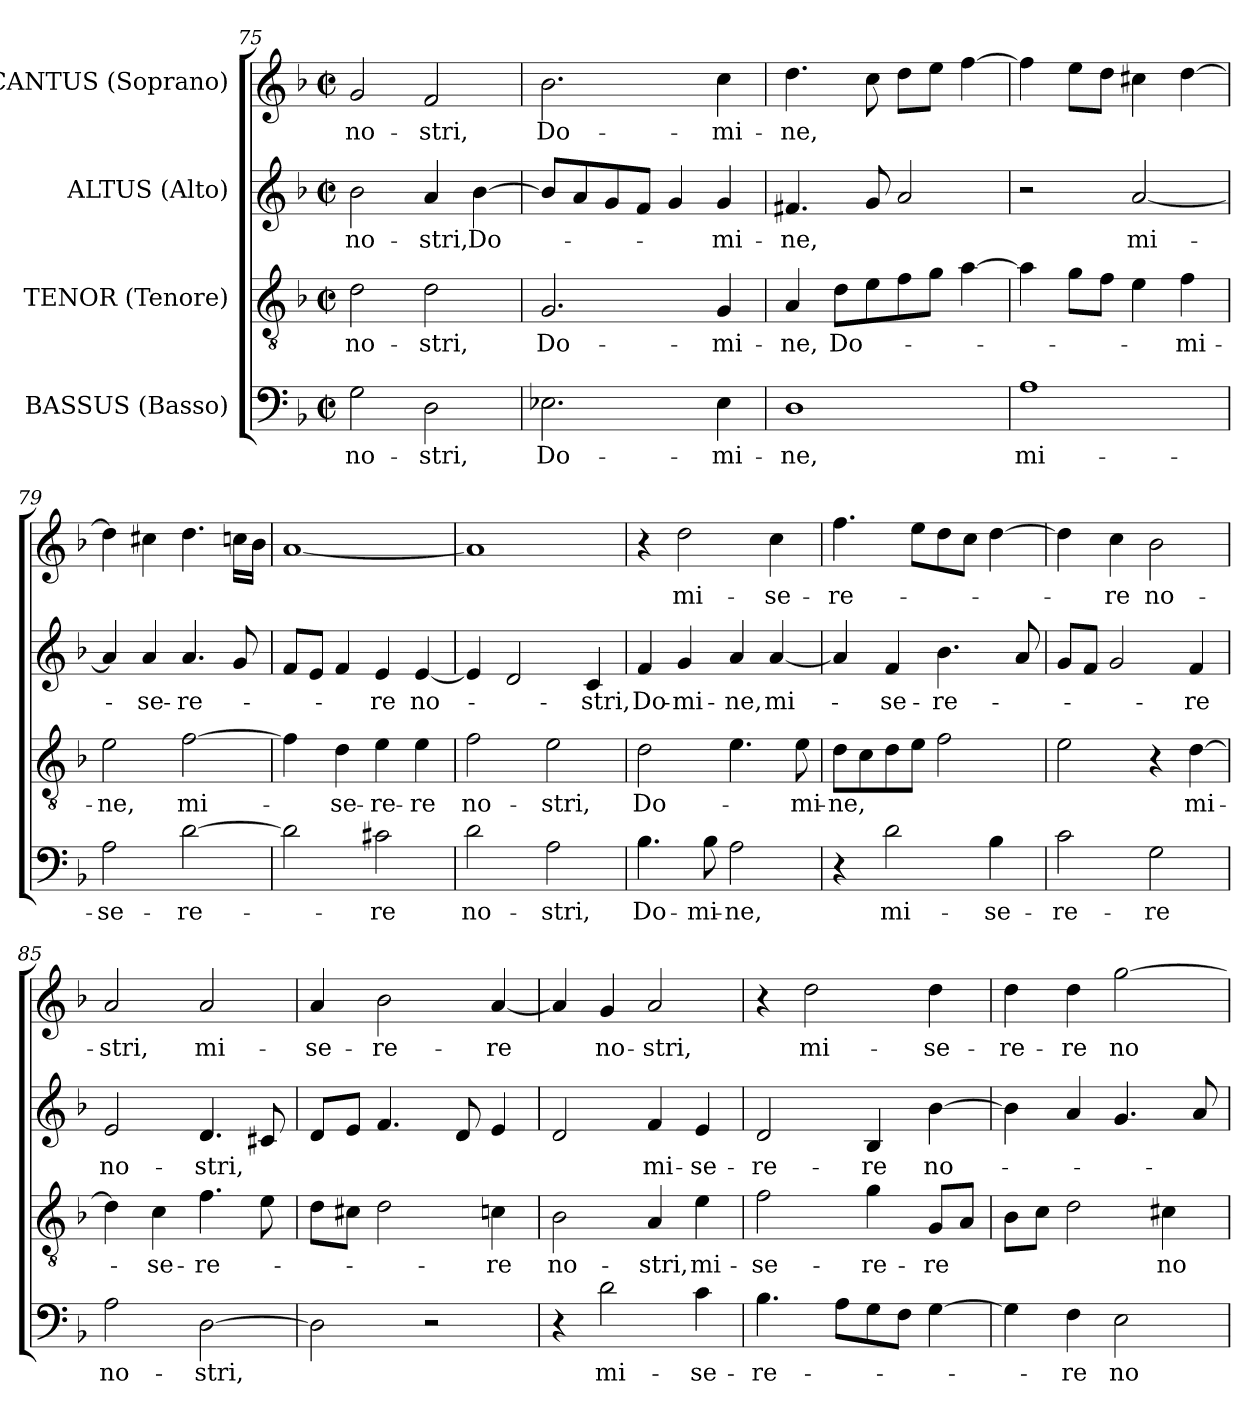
**kern	**text	**kern	**text	**kern	**text	**kern	**text
*part4	*part4	*part3	*part3	*part2	*part2	*part1	*part1
*staff4	*staff4	*staff3	*staff3	*staff2	*staff2	*staff1	*staff1
*I"BASSUS (Basso)	*	*I"TENOR (Tenore)	*	*I"ALTUS (Alto)	*	*I"CANTUS (Soprano)	*
*clefF4	*	*clefGv2	*	*clefG2	*	*clefG2	*
*k[b-]	*	*k[b-]	*	*k[b-]	*	*k[b-]	*
*F:	*	*F:	*	*F:	*	*F:	*
*M2/2	*	*M2/2	*	*M2/2	*	*M2/2	*
*met(c|)	*	*met(c|)	*	*met(c|)	*	*met(c|)	*
=75	=75	=75	=75	=75	=75	=75	=75
!	!LO:LY:b	!	!LO:LY:b	!	!LO:LY:b	!	!LO:LY:b
2G\	no-	2d\	no-	2b-\	no-	2g/	no-
!	!LO:LY:b	!	!LO:LY:b	!	!LO:LY:b	!	!LO:LY:b
2D\	-stri,	2d\	-stri,	4a/	-stri,	2f/	-stri,
!	!	!	!	!	!LO:LY:b	!	!
.	.	.	.	[4b-\	Do-	.	.
=76	=76	=76	=76	=76	=76	=76	=76
!	!LO:LY:b	!	!LO:LY:b	!	!	!	!LO:LY:b
2.E-X\	Do-	2.G/	Do-	8b-/L]	.	2.b-\	Do-
.	.	.	.	8a/	.	.	.
.	.	.	.	8g/	.	.	.
.	.	.	.	8f/J	.	.	.
.	.	.	.	4g/	.	.	.
!	!LO:LY:b	!	!LO:LY:b	!	!LO:LY:b	!	!LO:LY:b
4E-\	-mi-	4G/	-mi-	4g/	-mi-	4cc\	-mi-
=77	=77	=77	=77	=77	=77	=77	=77
!	!LO:LY:b	!	!LO:LY:b	!	!LO:LY:b	!	!LO:LY:b
1D	-ne,	4A/	-ne,	4.f#X/	-ne,	4.dd\	-ne,
!	!	!	!LO:LY:b	!	!	!	!
.	.	8d\L	Do-	.	.	.	.
.	.	8e\	.	8g/	.	8cc\	.
.	.	8f\	.	2a/	.	8dd\L	.
.	.	8g\J	.	.	.	8ee\J	.
.	.	[4a\	.	.	.	[4ff\	.
=78	=78	=78	=78	=78	=78	=78	=78
!	!LO:LY:b	!	!	!	!	!	!
1A	mi-	4a\]	.	2r	.	4ff\]	.
.	.	8g\L	.	.	.	8ee\L	.
.	.	8f\J	.	.	.	8dd\J	.
!	!	!	!	!	!LO:LY:b	!	!
.	.	4e\	.	[2a/	mi-	4cc#\	.
!	!	!	!LO:LY:b	!	!	!	!
.	.	4f\	-mi-	.	.	[4dd\	.
!!LO:LB:g=z
=79	=79	=79	=79	=79	=79	=79	=79
!	!LO:LY:b	!	!LO:LY:b	!	!	!	!
2A\	-se-	2e\	-ne,	4a/]	.	4dd\]	.
!	!	!	!	!	!LO:LY:b	!	!
.	.	.	.	4a/	-se-	4cc#\	.
!	!LO:LY:b	!	!LO:LY:b	!	!LO:LY:b	!	!
[2d\	-re-	[2f\	mi-	4.a/	-re-	4.dd\	.
.	.	.	.	8g/	.	16cc\LL	.
.	.	.	.	.	.	16b-\JJ	.
=80	=80	=80	=80	=80	=80	=80	=80
2d\]	.	4f\]	.	8f/L	.	[1a	.
.	.	.	.	8e/J	.	.	.
!	!	!	!LO:LY:b	!	!	!	!
.	.	4d\	-se-	4f/	.	.	.
!	!LO:LY:b	!	!LO:LY:b	!	!LO:LY:b	!	!
2c#X\	-re	4e\	-re-	4e/	-re	.	.
!	!	!	!LO:LY:b	!	!LO:LY:b	!	!
.	.	4e\	-re	[4e/	no-	.	.
=81	=81	=81	=81	=81	=81	=81	=81
!	!LO:LY:b	!	!LO:LY:b	!	!	!	!
2d\	no-	2f\	no-	4e/]	.	1a]	.
.	.	.	.	2d/	.	.	.
!	!LO:LY:b	!	!LO:LY:b	!	!	!	!
2A\	-stri,	2e\	-stri,	.	.	.	.
!	!	!	!	!	!LO:LY:b	!	!
.	.	.	.	4c/	-stri,	.	.
=82	=82	=82	=82	=82	=82	=82	=82
!	!LO:LY:b	!	!LO:LY:b	!	!LO:LY:b	!	!
4.B-\	Do-	2d\	Do-	4f/	Do-	4r	.
!	!	!	!	!	!LO:LY:b	!	!LO:LY:b
.	.	.	.	4g/	-mi-	2dd\	mi-
!	!LO:LY:b	!	!	!	!	!	!
8B-\	-mi-	.	.	.	.	.	.
!	!LO:LY:b	!	!	!	!LO:LY:b	!	!
2A\	-ne,	4.e\	.	4a/	-ne,	.	.
!	!	!	!	!	!LO:LY:b	!	!LO:LY:b
.	.	.	.	[4a/	mi-	4cc\	-se-
!	!	!	!LO:LY:b	!	!	!	!
.	.	8e\	-mi-	.	.	.	.
=83	=83	=83	=83	=83	=83	=83	=83
!	!	!	!LO:LY:b	!	!	!	!LO:LY:b
4r	.	8d\L	-ne,	4a/]	.	4.ff\	-re-
.	.	8c\	.	.	.	.	.
!	!LO:LY:b	!	!	!	!LO:LY:b	!	!
2d\	mi-	8d\	.	4f/	-se-	.	.
.	.	8e\J	.	.	.	8ee\L	.
!	!	!	!	!	!LO:LY:b	!	!
.	.	2f\	.	4.b-\	-re-	8dd\	.
.	.	.	.	.	.	8cc\J	.
!	!LO:LY:b	!	!	!	!	!	!
4B-\	-se-	.	.	.	.	[4dd\	.
.	.	.	.	8a/	.	.	.
=84	=84	=84	=84	=84	=84	=84	=84
!	!LO:LY:b	!	!	!	!	!	!
2c\	-re-	2e\	.	8g/L	.	4dd\]	.
.	.	.	.	8f/J	.	.	.
!	!	!	!	!	!	!	!LO:LY:b
.	.	.	.	2g/	.	4cc\	-re
!	!LO:LY:b	!	!	!	!	!	!LO:LY:b
2G\	-re	4r	.	.	.	2b-\	no-
!	!	!	!LO:LY:b	!	!LO:LY:b	!	!
.	.	[4d\	mi-	4f/	-re	.	.
!!LO:LB:g=z
=85	=85	=85	=85	=85	=85	=85	=85
!	!LO:LY:b	!	!	!	!LO:LY:b	!	!LO:LY:b
2A\	no-	4d\]	.	2e/	no-	2a/	-stri,
!	!	!	!LO:LY:b	!	!	!	!
.	.	4c\	-se-	.	.	.	.
!	!LO:LY:b	!	!LO:LY:b	!	!LO:LY:b	!	!LO:LY:b
[2D\	-stri,	4.f\	-re-	4.d/	-stri,	2a/	mi-
.	.	8e\	.	8c#/	.	.	.
=86	=86	=86	=86	=86	=86	=86	=86
!	!	!	!	!	!	!	!LO:LY:b
2D\]	.	8d\L	.	8d/L	.	4a/	-se-
.	.	8c#\J	.	8e/J	.	.	.
!	!	!	!	!	!	!	!LO:LY:b
.	.	2d\	.	4.f/	.	2b-\	-re-
2r	.	.	.	.	.	.	.
.	.	.	.	8d/	.	.	.
!	!	!	!LO:LY:b	!	!	!	!LO:LY:b
.	.	4c\	-re	4e/	.	[4a/	-re
=87	=87	=87	=87	=87	=87	=87	=87
!	!	!	!LO:LY:b	!	!	!	!
4r	.	2B-\	no-	2d/	.	4a/]	.
!	!LO:LY:b	!	!	!	!	!	!LO:LY:b
2d\	mi-	.	.	.	.	4g/	no-
!	!	!	!LO:LY:b	!	!LO:LY:b	!	!LO:LY:b
.	.	4A/	-stri,	4f/	mi-	2a/	-stri,
!	!LO:LY:b	!	!LO:LY:b	!	!LO:LY:b	!	!
4c\	-se-	4e\	mi-	4e/	-se-	.	.
=88	=88	=88	=88	=88	=88	=88	=88
!	!LO:LY:b	!	!LO:LY:b	!	!LO:LY:b	!	!
4.B-\	-re-	2f\	-se-	2d/	-re-	4r	.
!	!	!	!	!	!	!	!LO:LY:b
.	.	.	.	.	.	2dd\	mi-
8A\L	.	.	.	.	.	.	.
!	!	!	!LO:LY:b	!	!LO:LY:b	!	!
8G\	.	4g\	-re-	4B-/	-re	.	.
8F\J	.	.	.	.	.	.	.
!	!	!	!LO:LY:b	!	!LO:LY:b	!	!LO:LY:b
[4G\	.	8G/L	-re	[4b-\	no-	4dd\	-se-
.	.	8A/J	.	.	.	.	.
=89	=89	=89	=89	=89	=89	=89	=89
!	!	!	!	!	!	!	!LO:LY:b
4G\]	.	8B-\L	.	4b-\]	.	4dd\	-re-
.	.	8c\J	.	.	.	.	.
!	!LO:LY:b	!	!	!	!	!	!LO:LY:b
4F\	-re	2d\	.	4a/	.	4dd\	-re
!	!LO:LY:b	!	!	!	!	!	!LO:LY:b
2E\	no-	.	.	4.g/	.	[2gg\	no-
!	!	!	!LO:LY:b	!	!	!	!
.	.	4c#\	no-	.	.	.	.
.	.	.	.	8a/	.	.	.
=	=	=	=	=	=	=	=
*-	*-	*-	*-	*-	*-	*-	*-
